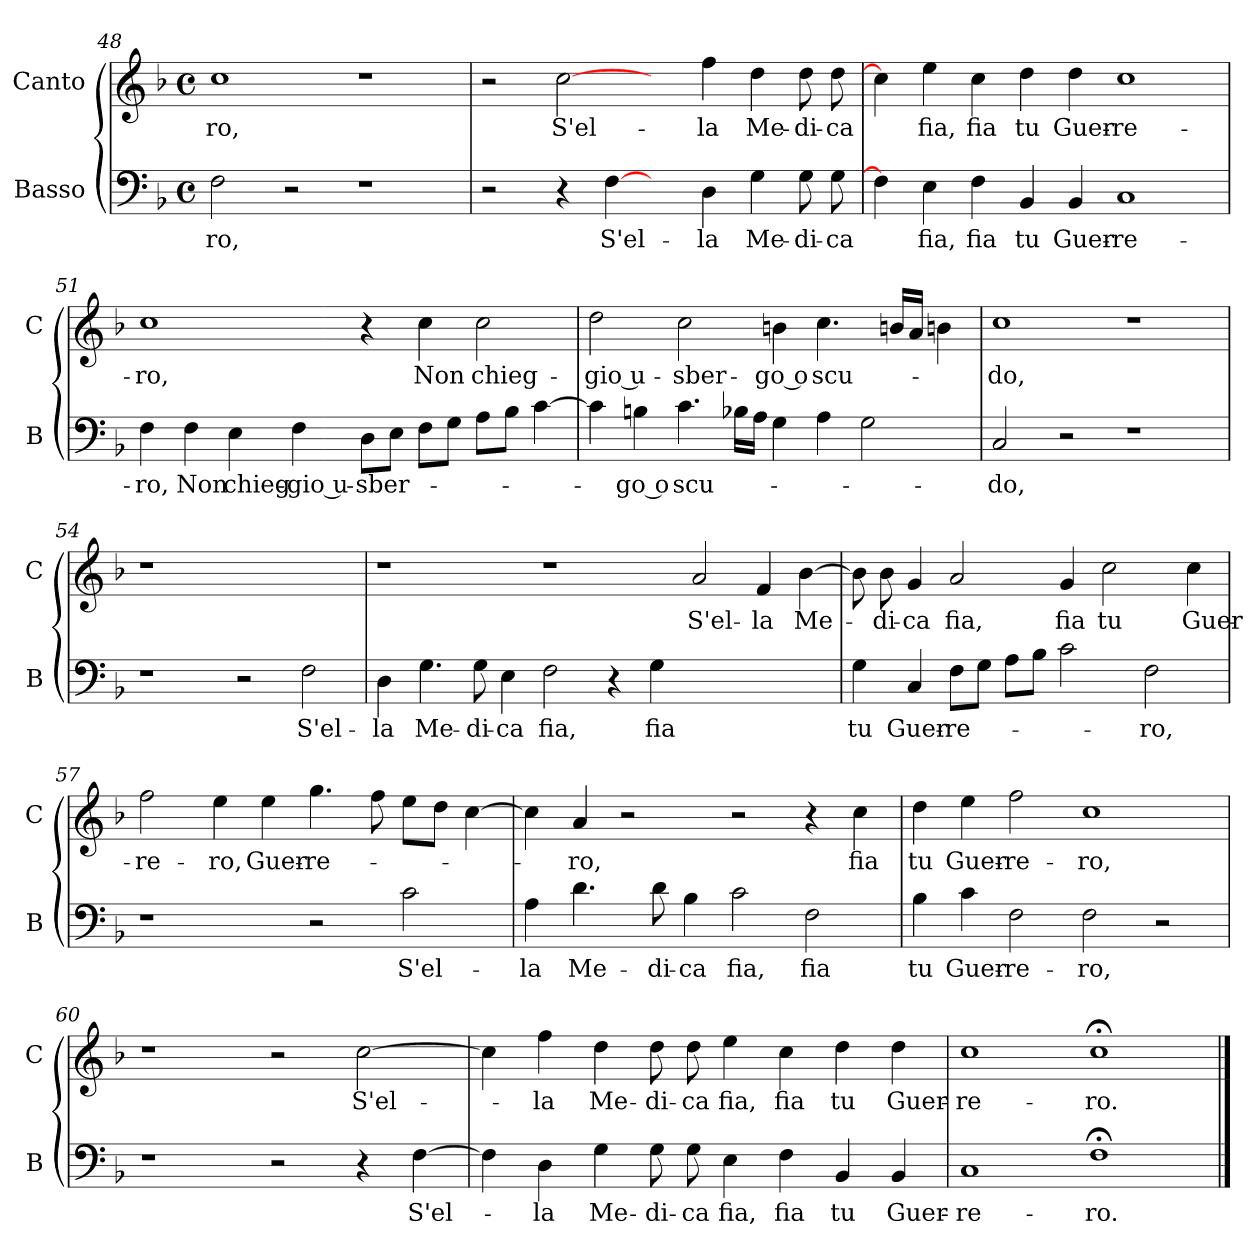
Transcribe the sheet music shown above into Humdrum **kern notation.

**kern	**text	**kern	**text
*part2	*part2	*part1	*part1
*staff2	*staff2	*staff1	*staff1
*I"Basso	*	*I"Canto	*
*I'B	*	*I'C	*
*clefF4	*	*clefG2	*
*k[b-]	*	*k[b-]	*
*d:	*	*d:	*
*M4/4	*	*M4/4	*
*met(c)	*	*met(c)	*
=48	=48	=48	=48
2F	-ro,	1cc	-ro,
2r	.	.	.
1r	.	1r	.
=49	=49	=49	=49
2r	.	2r	.
4r	.	[2cc	S'el-
[4F	S'el-	.	.
4ryy	.	4ryy	.
4D	-la	4ff	-la
4G	Me-	4dd	Me-
8G	-di-	8dd	-di-
8G	-ca	8dd	-ca
=50	=50	=50	=50
4F]	.	4cc]	.
4E	fia,	4ee	fia,
4F	fia	4cc	fia
4BB-	tu	4dd	tu
4BB-	Guer-	4dd	Guer-
1C	-re-	1cc	-re-
=51	=51	=51	=51
4F	-ro,	1cc	-ro,
4F	Non	.	.
4E	chieg-	.	.
4F	-gio u-	.	.
8DL	-sber-	4r	.
8EJ	.	.	.
8FL	.	4cc	Non
8GJ	.	.	.
8AL	.	2cc	chieg-
8B-J	.	.	.
[4c	.	.	.
=52	=52	=52	=52
4c]	.	2dd	-gio u-
4Bn	-go o	.	.
4.c	scu-	2cc	-sber-
16B-XLL	.	.	.
16AJJ	.	.	.
4G	.	4bn	-go o
4A	.	4.cc	scu-
2G	.	.	.
.	.	16bnLL	.
.	.	16aJJ	.
.	.	4bn	.
=53	=53	=53	=53
2C	-do,	1cc	-do,
2r	.	.	.
1r	.	1r	.
=54	=54	=54	=54
1r	.	1r	.
2r	.	1ryy	.
2F	S'el-	.	.
=55	=55	=55	=55
4D	-la	1r	.
4.G	Me-	.	.
8G	-di-	.	.
4E	-ca	.	.
2F	fia,	1r	.
4r	.	.	.
4G	fia	.	.
1ryy	.	2a	S'el-
.	.	4f	-la
.	.	[4b-	Me-
=56	=56	=56	=56
4G	tu	8b-]	.
.	.	8b-	-di-
4C	Guer-	4g	-ca
8FL	-re-	2a	fia,
8GJ	.	.	.
8AL	.	.	.
8B-J	.	.	.
2c	.	4g	fia
.	.	2cc	tu
2F	-ro,	.	.
.	.	4cc	Guer-
=57	=57	=57	=57
1r	.	2ff	-re-
.	.	4ee	-ro,
.	.	4ee	Guer-
2r	.	4.gg	-re-
.	.	8ff	.
2c	S'el-	8eeL	.
.	.	8ddJ	.
.	.	[4cc	.
=58	=58	=58	=58
4A	-la	4cc]	.
4.d	Me-	4a	-ro,
.	.	2r	.
8d	-di-	.	.
4B-	-ca	.	.
2c	fia,	2r	.
2F	fia	4r	.
.	.	4cc	fia
=59	=59	=59	=59
4B-	tu	4dd	tu
4c	Guer-	4ee	Guer-
2F	-re-	2ff	-re-
2F	-ro,	1cc	-ro,
2r	.	.	.
=60	=60	=60	=60
1r	.	1r	.
2r	.	2r	.
4r	.	[2cc	S'el-
[4F	S'el-	.	.
=61	=61	=61	=61
4F]	.	4cc]	.
4D	-la	4ff	-la
4G	Me-	4dd	Me-
8G	-di-	8dd	-di-
8G	-ca	8dd	-ca
4E	fia,	4ee	fia,
4F	fia	4cc	fia
4BB-	tu	4dd	tu
4BB-	Guer-	4dd	Guer-
=62	=62	=62	=62
1C	-re-	1cc	-re-
1F;<	-ro.	1cc;<	-ro.
==	==	==	==
*-	*-	*-	*-
